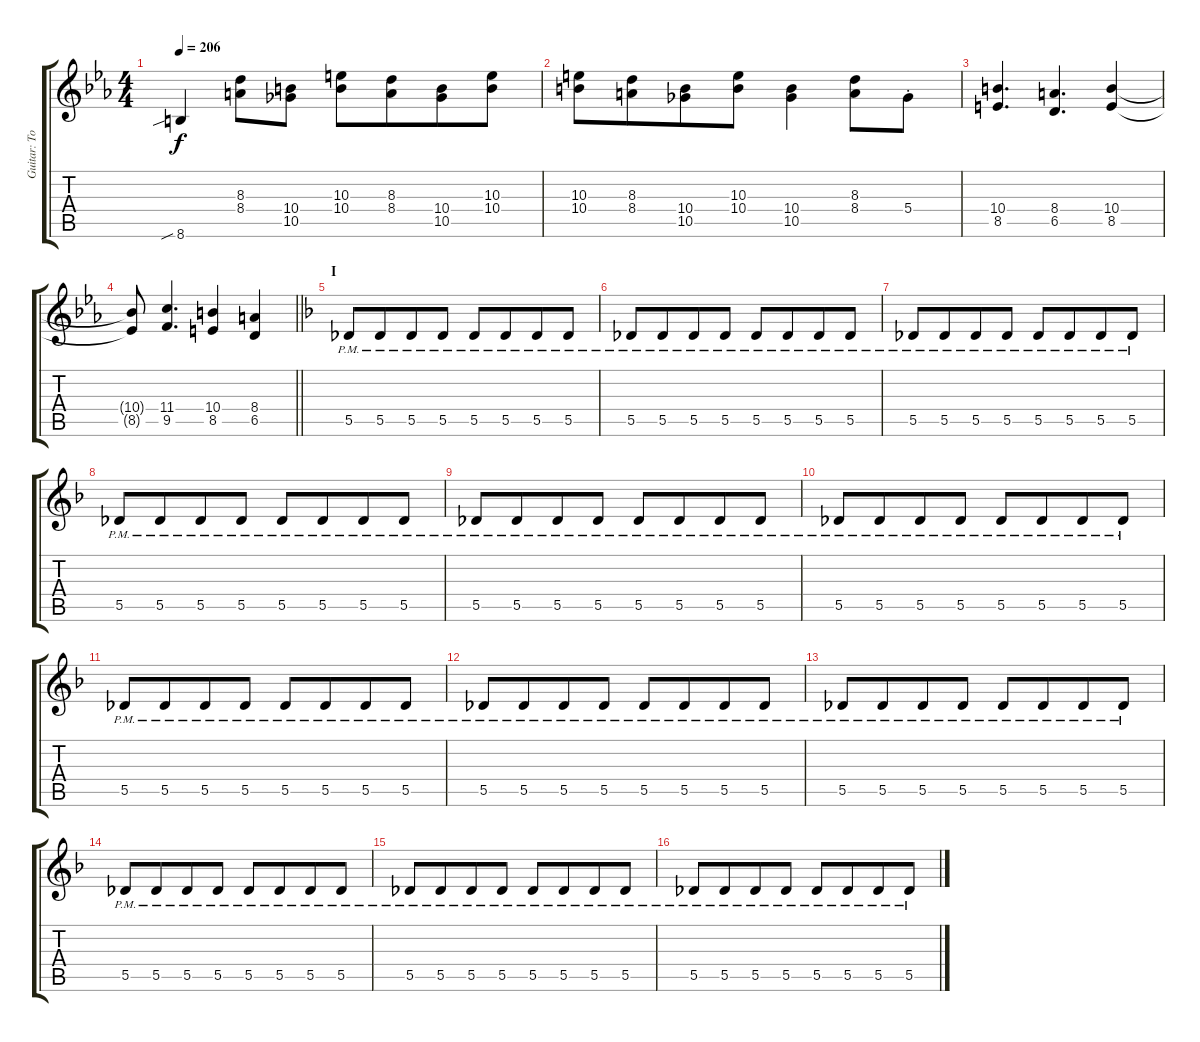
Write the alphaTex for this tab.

\track ("Guitar: Tony" "Guitar: To") {instrument distortionguitar}
\staff {score tabs}
\tuning (Eb4 Bb3 Gb3 Db3 Ab2 Eb2) {hide}
\ts (4 4)
\tempo 206
\clef g2
\ks eb
8.6{sib}.4{dy f} (8.3 8.4).8 (10.4 10.5).8 (10.3 10.4).8 (8.3 8.4).8{beam merge} (10.4 10.5).8 (10.3 10.4).8 |
(10.3 10.4).8 (8.3 8.4).8{beam merge} (10.4 10.5).8 (10.3 10.4).8{beam merge} (10.4 10.5).4{beam merge} (8.3 8.4).8 5.4{st}.8 |
(10.4 8.5).4{d} (8.4 6.5).4{d} (10.4 8.5).4 |
\barLineRight lightlight
(10.4{t} 8.5{t}).8 (11.4 9.5).4{d} (10.4 8.5).4 (8.4 6.5).4 |
\section ("" "I")
\ks f
5.5{pm}.8 5.5{pm}.8{beam merge} 5.5{pm}.8 5.5{pm}.8 5.5{pm}.8 5.5{pm}.8{beam merge} 5.5{pm}.8 5.5{pm}.8 |
5.5{pm}.8 5.5{pm}.8{beam merge} 5.5{pm}.8 5.5{pm}.8 5.5{pm}.8 5.5{pm}.8{beam merge} 5.5{pm}.8 5.5{pm}.8 |
5.5{pm}.8 5.5{pm}.8{beam merge} 5.5{pm}.8 5.5{pm}.8 5.5{pm}.8 5.5{pm}.8{beam merge} 5.5{pm}.8 5.5{pm}.8 |
5.5{pm}.8 5.5{pm}.8{beam merge} 5.5{pm}.8 5.5{pm}.8 5.5{pm}.8 5.5{pm}.8{beam merge} 5.5{pm}.8 5.5{pm}.8 |
5.5{pm}.8 5.5{pm}.8{beam merge} 5.5{pm}.8 5.5{pm}.8 5.5{pm}.8 5.5{pm}.8{beam merge} 5.5{pm}.8 5.5{pm}.8 |
5.5{pm}.8 5.5{pm}.8{beam merge} 5.5{pm}.8 5.5{pm}.8 5.5{pm}.8 5.5{pm}.8{beam merge} 5.5{pm}.8 5.5{pm}.8 |
5.5{pm}.8 5.5{pm}.8{beam merge} 5.5{pm}.8 5.5{pm}.8 5.5{pm}.8 5.5{pm}.8{beam merge} 5.5{pm}.8 5.5{pm}.8 |
5.5{pm}.8 5.5{pm}.8{beam merge} 5.5{pm}.8 5.5{pm}.8 5.5{pm}.8 5.5{pm}.8{beam merge} 5.5{pm}.8 5.5{pm}.8 |
5.5{pm}.8 5.5{pm}.8{beam merge} 5.5{pm}.8 5.5{pm}.8 5.5{pm}.8 5.5{pm}.8{beam merge} 5.5{pm}.8 5.5{pm}.8 |
5.5{pm}.8 5.5{pm}.8{beam merge} 5.5{pm}.8 5.5{pm}.8 5.5{pm}.8 5.5{pm}.8{beam merge} 5.5{pm}.8 5.5{pm}.8 |
5.5{pm}.8 5.5{pm}.8{beam merge} 5.5{pm}.8 5.5{pm}.8 5.5{pm}.8 5.5{pm}.8{beam merge} 5.5{pm}.8 5.5{pm}.8 |
5.5{pm}.8 5.5{pm}.8{beam merge} 5.5{pm}.8 5.5{pm}.8 5.5{pm}.8 5.5{pm}.8{beam merge} 5.5{pm}.8 5.5{pm}.8
